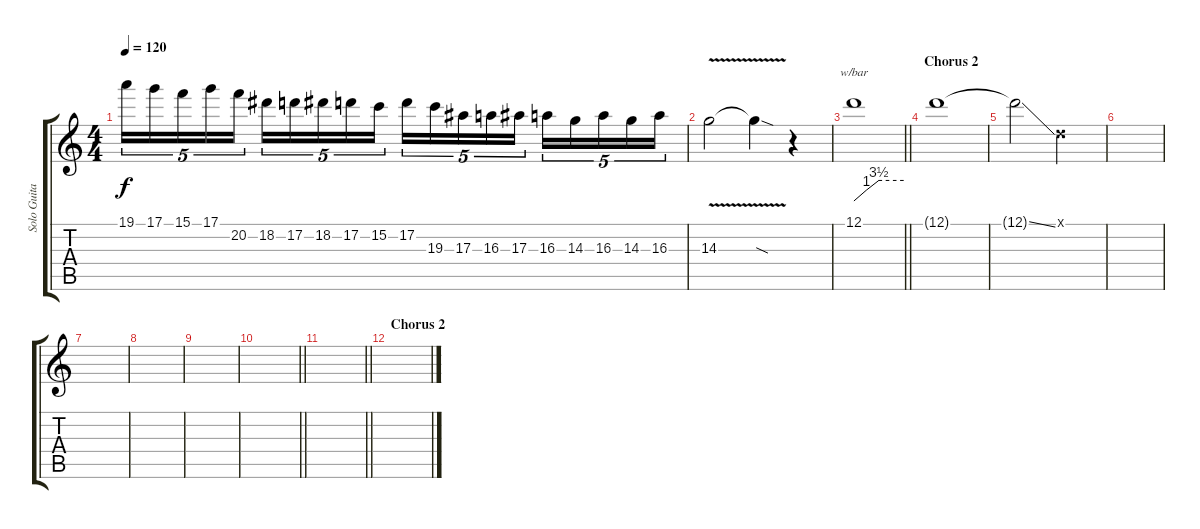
\track ("Solo Guitar" "Solo Guita") {instrument distortionguitar}
\staff {score tabs}
\tuning (D4 A3 F3 C3 G2 D2) {hide}
\ts (4 4)
\tempo 120
\clef g2
\ks c
19.1.16{tu (5 4) dy f} 17.1.16{tu (5 4)} 15.1.16{tu (5 4)} 17.1.16{tu (5 4)} 20.2.16{tu (5 4)} 18.2.16{tu (5 4)} 17.2.16{tu (5 4)} 18.2.16{tu (5 4)} 17.2.16{tu (5 4)} 15.2.16{tu (5 4)} 17.2.16{tu (5 4)} 19.3.16{tu (5 4)} 17.3.16{tu (5 4)} 16.3.16{tu (5 4)} 17.3.16{tu (5 4)} 16.3.16{tu (5 4)} 14.3.16{tu (5 4)} 16.3.16{tu (5 4)} 14.3.16{tu (5 4)} 16.3.16{tu (5 4)} |
14.3{v}.2 14.3{sod t}.4 r.4 |
\barLineRight lightlight
12.1.1{tbe (custom default 0 0 15 4 30 14 60 14)} |
\section ("" "Chorus 2")
12.1{t}.1{volume 7} |
12.1{ss t}.2 0.1{x}.2 |
|
|
|
|
\barLineRight lightlight
|
\barLineRight lightlight
|
\section ("" "Chorus 2")
